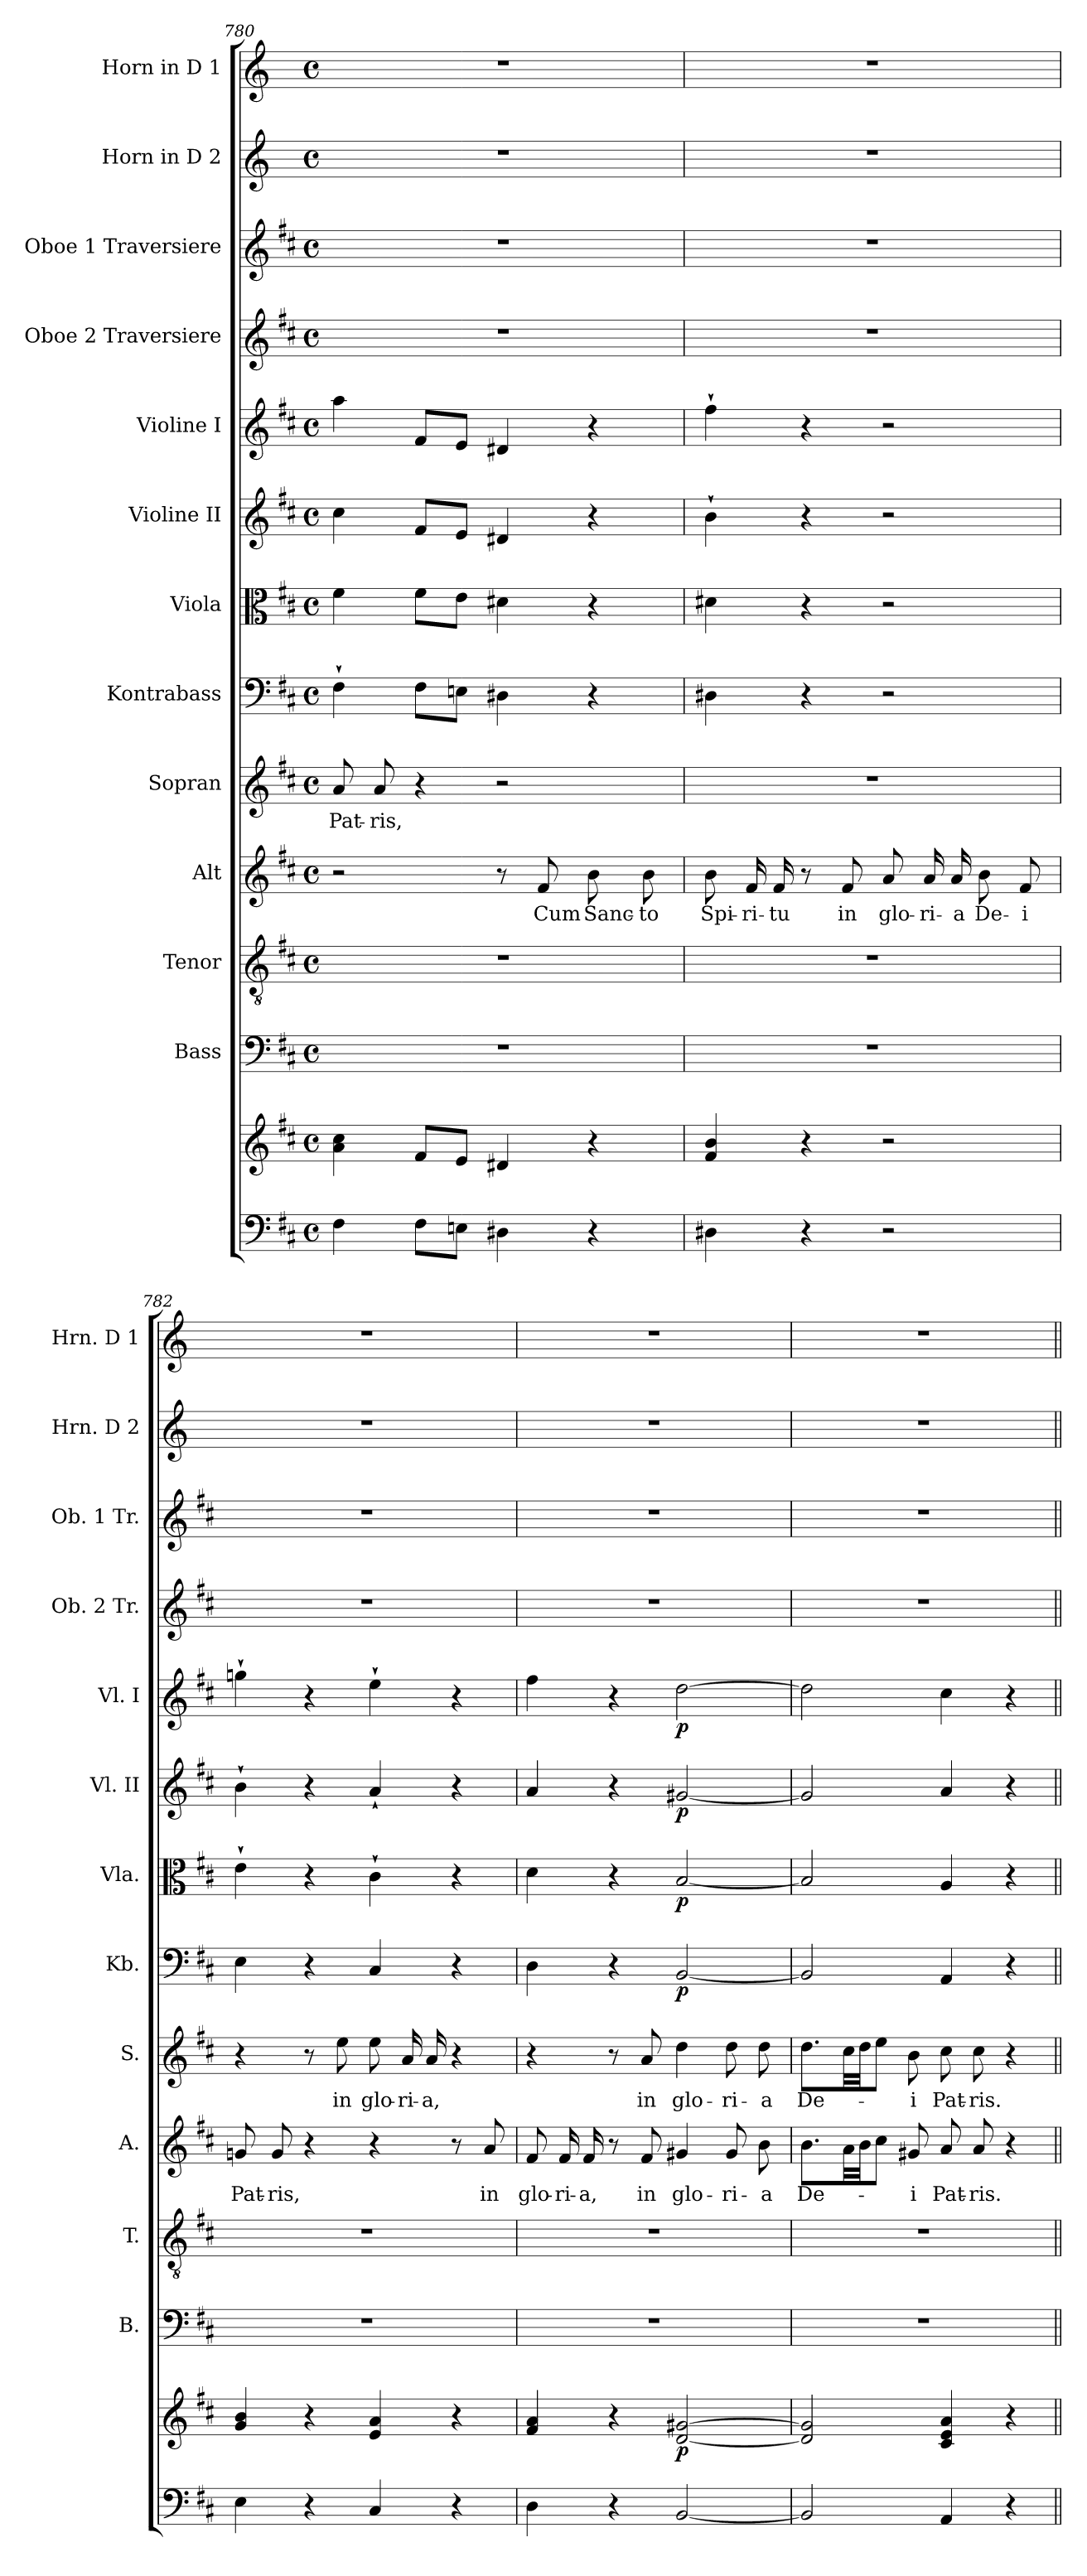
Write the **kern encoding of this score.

**kern	**kern	**dynam	**kern	**kern	**kern	**text	**kern	**text	**kern	**dynam	**kern	**dynam	**kern	**dynam	**kern	**dynam	**kern	**kern	**kern	**kern
*part13	*part13	*part13	*part12	*part11	*part10	*part10	*part9	*part9	*part8	*part8	*part7	*part7	*part6	*part6	*part5	*part5	*part4	*part3	*part2	*part1
*staff14	*staff13	*staff13/14	*staff12	*staff11	*staff10	*staff10	*staff9	*staff9	*staff8	*staff8	*staff7	*staff7	*staff6	*staff6	*staff5	*staff5	*staff4	*staff3	*staff2	*staff1
*	*	*	*I"Bass	*I"Tenor	*I"Alt	*	*I"Sopran	*	*I"Kontrabass	*	*I"Viola	*	*I"Violine II	*	*I"Violine I	*	*I"Oboe 2 Traversiere	*I"Oboe 1 Traversiere	*I"Horn in D 2	*I"Horn in D 1
*	*	*	*I'B.	*I'T.	*I'A.	*	*I'S.	*	*I'Kb.	*	*I'Vla.	*	*I'Vl. II	*	*I'Vl. I	*	*I'Ob. 2 Tr.	*I'Ob. 1 Tr.	*I'Hrn. D 2	*I'Hrn. D 1
*clefF4	*clefG2	*	*clefF4	*clefGv2	*clefG2	*	*clefG2	*	*clefF4	*	*clefC3	*	*clefG2	*	*clefG2	*	*clefG2	*clefG2	*clefG2	*clefG2
*	*	*	*	*	*	*	*	*	*ITrd7c12	*	*	*	*	*	*	*	*	*	*ITrd6c10	*ITrd6c10
*k[f#c#]	*k[f#c#]	*	*k[f#c#]	*k[f#c#]	*k[f#c#]	*	*k[f#c#]	*	*k[f#c#]	*	*k[f#c#]	*	*k[f#c#]	*	*k[f#c#]	*	*k[f#c#]	*k[f#c#]	*k[f#c#]	*k[f#c#]
*D:	*D:	*	*D:	*D:	*D:	*	*D:	*	*D:	*	*D:	*	*D:	*	*D:	*	*D:	*D:	*D:	*D:
*M4/4	*M4/4	*	*M4/4	*M4/4	*M4/4	*	*M4/4	*	*M4/4	*	*M4/4	*	*M4/4	*	*M4/4	*	*M4/4	*M4/4	*M4/4	*M4/4
*met(c)	*met(c)	*	*met(c)	*met(c)	*met(c)	*	*met(c)	*	*met(c)	*	*met(c)	*	*met(c)	*	*met(c)	*	*met(c)	*met(c)	*met(c)	*met(c)
=780	=780	=780	=780	=780	=780	=780	=780	=780	=780	=780	=780	=780	=780	=780	=780	=780	=780	=780	=780	=780
!	!	!	!	!	!	!	!	!LO:LY:b	!	!	!	!	!	!	!	!	!	!	!	!
4F#\	4a\ 4cc#\	.	1r	1r	2r	.	8a/	Pat-	4FF#`>\	.	4f#\	.	4cc#\	.	4aa\	.	1r	1r	1r	1r
!	!	!	!	!	!	!	!	!LO:LY:b	!	!	!	!	!	!	!	!	!	!	!	!
.	.	.	.	.	.	.	8a/	-ris,	.	.	.	.	.	.	.	.	.	.	.	.
8F#\L	8f#/L	.	.	.	.	.	4r	.	8FF#\L	.	8f#\L	.	8f#/L	.	8f#/L	.	.	.	.	.
8En\J	8e/J	.	.	.	.	.	.	.	8EEn\J	.	8e\J	.	8e/J	.	8e/J	.	.	.	.	.
4D#X\	4d#X/	.	.	.	8r	.	2r	.	4DD#X\	.	4d#X\	.	4d#X/	.	4d#X/	.	.	.	.	.
!	!	!	!	!	!	!LO:LY:b	!	!	!	!	!	!	!	!	!	!	!	!	!	!
.	.	.	.	.	8f#/	Cum	.	.	.	.	.	.	.	.	.	.	.	.	.	.
!	!	!	!	!	!	!LO:LY:b	!	!	!	!	!	!	!	!	!	!	!	!	!	!
4r	4r	.	.	.	8b\	Sanc-	.	.	4r	.	4r	.	4r	.	4r	.	.	.	.	.
!	!	!	!	!	!	!LO:LY:b	!	!	!	!	!	!	!	!	!	!	!	!	!	!
.	.	.	.	.	8b\	-to	.	.	.	.	.	.	.	.	.	.	.	.	.	.
=781	=781	=781	=781	=781	=781	=781	=781	=781	=781	=781	=781	=781	=781	=781	=781	=781	=781	=781	=781	=781
!	!	!	!	!	!	!LO:LY:b	!	!	!	!	!	!	!	!	!	!	!	!	!	!
4D#X\	4f#/ 4b/	.	1r	1r	8b\	Spi-	1r	.	4DD#X\	.	4d#X\	.	4b`>\	.	4ff#`>\	.	1r	1r	1r	1r
!	!	!	!	!	!	!LO:LY:b	!	!	!	!	!	!	!	!	!	!	!	!	!	!
.	.	.	.	.	16f#/	-ri-	.	.	.	.	.	.	.	.	.	.	.	.	.	.
!	!	!	!	!	!	!LO:LY:b	!	!	!	!	!	!	!	!	!	!	!	!	!	!
.	.	.	.	.	16f#/	-tu	.	.	.	.	.	.	.	.	.	.	.	.	.	.
4r	4r	.	.	.	8r	.	.	.	4r	.	4r	.	4r	.	4r	.	.	.	.	.
!	!	!	!	!	!	!LO:LY:b	!	!	!	!	!	!	!	!	!	!	!	!	!	!
.	.	.	.	.	8f#/	in	.	.	.	.	.	.	.	.	.	.	.	.	.	.
!	!	!	!	!	!	!LO:LY:b	!	!	!	!	!	!	!	!	!	!	!	!	!	!
2r	2r	.	.	.	8a/	glo-	.	.	2r	.	2r	.	2r	.	2r	.	.	.	.	.
!	!	!	!	!	!	!LO:LY:b	!	!	!	!	!	!	!	!	!	!	!	!	!	!
.	.	.	.	.	16a/	-ri-	.	.	.	.	.	.	.	.	.	.	.	.	.	.
!	!	!	!	!	!	!LO:LY:b	!	!	!	!	!	!	!	!	!	!	!	!	!	!
.	.	.	.	.	16a/	-a	.	.	.	.	.	.	.	.	.	.	.	.	.	.
!	!	!	!	!	!	!LO:LY:b	!	!	!	!	!	!	!	!	!	!	!	!	!	!
.	.	.	.	.	8b\	De-	.	.	.	.	.	.	.	.	.	.	.	.	.	.
!	!	!	!	!	!	!LO:LY:b	!	!	!	!	!	!	!	!	!	!	!	!	!	!
.	.	.	.	.	8f#/	-i	.	.	.	.	.	.	.	.	.	.	.	.	.	.
=782	=782	=782	=782	=782	=782	=782	=782	=782	=782	=782	=782	=782	=782	=782	=782	=782	=782	=782	=782	=782
!	!	!	!	!	!	!LO:LY:b	!	!	!	!	!	!	!	!	!	!	!	!	!	!
4E\	4g/ 4b/	.	1r	1r	8gn/	Pat-	4r	.	4EE\	.	4e`>\	.	4b`>\	.	4ggn`>\	.	1r	1r	1r	1r
!	!	!	!	!	!	!LO:LY:b	!	!	!	!	!	!	!	!	!	!	!	!	!	!
.	.	.	.	.	8g/	-ris,	.	.	.	.	.	.	.	.	.	.	.	.	.	.
4r	4r	.	.	.	4r	.	8r	.	4r	.	4r	.	4r	.	4r	.	.	.	.	.
!	!	!	!	!	!	!	!	!LO:LY:b	!	!	!	!	!	!	!	!	!	!	!	!
.	.	.	.	.	.	.	8ee\	in	.	.	.	.	.	.	.	.	.	.	.	.
!	!	!	!	!	!	!	!	!LO:LY:b	!	!	!	!	!	!	!	!	!	!	!	!
4C#/	4e/ 4a/	.	.	.	4r	.	8ee\	glo-	4CC#/	.	4c#`>\	.	4a`</	.	4ee`>\	.	.	.	.	.
!	!	!	!	!	!	!	!	!LO:LY:b	!	!	!	!	!	!	!	!	!	!	!	!
.	.	.	.	.	.	.	16a/	-ri-	.	.	.	.	.	.	.	.	.	.	.	.
!	!	!	!	!	!	!	!	!LO:LY:b	!	!	!	!	!	!	!	!	!	!	!	!
.	.	.	.	.	.	.	16a/	-a,	.	.	.	.	.	.	.	.	.	.	.	.
4r	4r	.	.	.	8r	.	4r	.	4r	.	4r	.	4r	.	4r	.	.	.	.	.
!	!	!	!	!	!	!LO:LY:b	!	!	!	!	!	!	!	!	!	!	!	!	!	!
.	.	.	.	.	8a/	in	.	.	.	.	.	.	.	.	.	.	.	.	.	.
!!LO:PB:g=z
=783	=783	=783	=783	=783	=783	=783	=783	=783	=783	=783	=783	=783	=783	=783	=783	=783	=783	=783	=783	=783
!	!	!	!	!	!	!LO:LY:b	!	!	!	!	!	!	!	!	!	!	!	!	!	!
4D\	4f#/ 4a/	.	1r	1r	8f#/	glo-	4r	.	4DD\	.	4d\	.	4a/	.	4ff#\	.	1r	1r	1r	1r
!	!	!	!	!	!	!LO:LY:b	!	!	!	!	!	!	!	!	!	!	!	!	!	!
.	.	.	.	.	16f#/	-ri-	.	.	.	.	.	.	.	.	.	.	.	.	.	.
!	!	!	!	!	!	!LO:LY:b	!	!	!	!	!	!	!	!	!	!	!	!	!	!
.	.	.	.	.	16f#/	-a,	.	.	.	.	.	.	.	.	.	.	.	.	.	.
4r	4r	.	.	.	8r	.	8r	.	4r	.	4r	.	4r	.	4r	.	.	.	.	.
!	!	!	!	!	!	!LO:LY:b	!	!LO:LY:b	!	!	!	!	!	!	!	!	!	!	!	!
.	.	.	.	.	8f#/	in	8a/	in	.	.	.	.	.	.	.	.	.	.	.	.
!	!	!LO:DY:b	!	!	!	!LO:LY:b	!	!LO:LY:b	!	!LO:DY:b	!	!LO:DY:b	!	!LO:DY:b	!	!LO:DY:b	!	!	!	!
[2BB/	[2d/ [2g#X/	p	.	.	4g#X/	glo-	4dd\	glo-	[2BBB/	p	[2B/	p	[2g#X/	p	[2dd\	p	.	.	.	.
!	!	!	!	!	!	!LO:LY:b	!	!LO:LY:b	!	!	!	!	!	!	!	!	!	!	!	!
.	.	.	.	.	8g#/	-ri-	8dd\	-ri-	.	.	.	.	.	.	.	.	.	.	.	.
!	!	!	!	!	!	!LO:LY:b	!	!LO:LY:b	!	!	!	!	!	!	!	!	!	!	!	!
.	.	.	.	.	8b\	-a	8dd\	-a	.	.	.	.	.	.	.	.	.	.	.	.
=784	=784	=784	=784	=784	=784	=784	=784	=784	=784	=784	=784	=784	=784	=784	=784	=784	=784	=784	=784	=784
!	!	!	!	!	!	!LO:LY:b	!	!LO:LY:b	!	!	!	!	!	!	!	!	!	!	!	!
2BB/]	2d/] 2g#/]	.	1r	1r	8.b\L	De-	8.dd\L	De-	2BBB/]	.	2B/]	.	2g#/]	.	2dd\]	.	1r	1r	1r	1r
.	.	.	.	.	32a\LL	.	32cc#\LL	.	.	.	.	.	.	.	.	.	.	.	.	.
.	.	.	.	.	32b\JJ	.	32dd\JJ	.	.	.	.	.	.	.	.	.	.	.	.	.
.	.	.	.	.	8cc#\J	.	8ee\J	.	.	.	.	.	.	.	.	.	.	.	.	.
!	!	!	!	!	!	!LO:LY:b	!	!LO:LY:b	!	!	!	!	!	!	!	!	!	!	!	!
.	.	.	.	.	8g#X/	-i	8b\	-i	.	.	.	.	.	.	.	.	.	.	.	.
!	!	!	!	!	!	!LO:LY:b	!	!LO:LY:b	!	!	!	!	!	!	!	!	!	!	!	!
4AA/	4c#/ 4e/ 4a/	.	.	.	8a/	Pat-	8cc#\	Pat-	4AAA/	.	4A/	.	4a/	.	4cc#\	.	.	.	.	.
!	!	!	!	!	!	!LO:LY:b	!	!LO:LY:b	!	!	!	!	!	!	!	!	!	!	!	!
.	.	.	.	.	8a/	-ris.	8cc#\	-ris.	.	.	.	.	.	.	.	.	.	.	.	.
4r	4r	.	.	.	4r	.	4r	.	4r	.	4r	.	4r	.	4r	.	.	.	.	.
=||	=||	=||	=||	=||	=||	=||	=||	=||	=||	=||	=||	=||	=||	=||	=||	=||	=||	=||	=||	=||
*-	*-	*-	*-	*-	*-	*-	*-	*-	*-	*-	*-	*-	*-	*-	*-	*-	*-	*-	*-	*-
